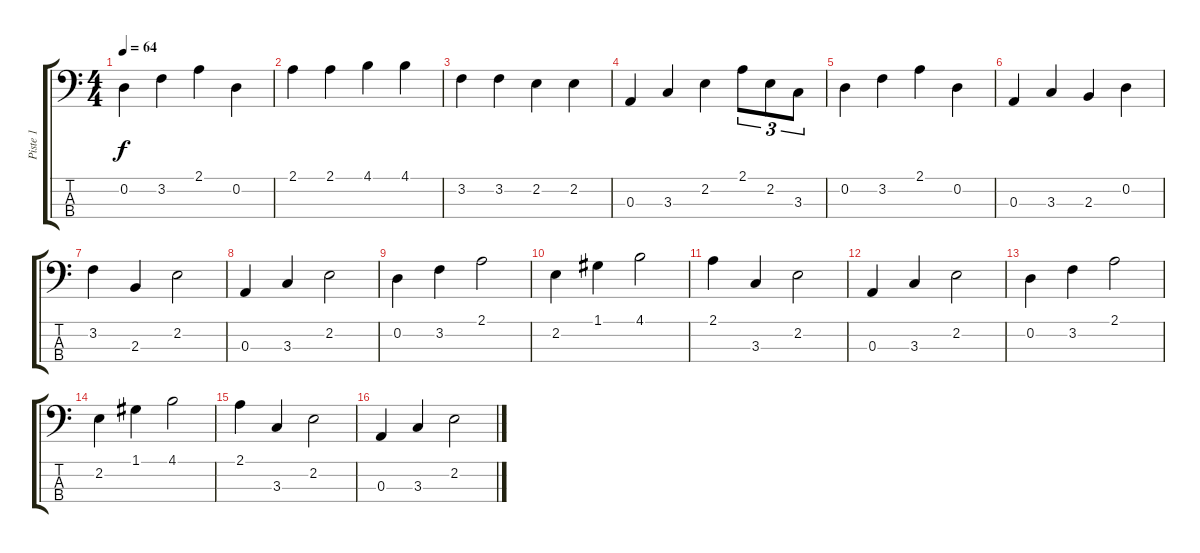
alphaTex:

\track ("Piste 1" "Piste 1") {instrument electricbassfinger}
\staff {score tabs}
\tuning (G2 D2 A1 E1) {hide}
\ts (4 4)
\tempo 64
\clef f4
\ks c
0.2.4{dy f} 3.2.4 2.1.4 0.2.4 |
2.1.4 2.1.4 4.1.4 4.1.4 |
3.2.4 3.2.4 2.2.4 2.2.4 |
0.3.4 3.3.4 2.2.4 2.1.8{tu (3 2)} 2.2.8{tu (3 2)} 3.3.8{tu (3 2)} |
0.2.4 3.2.4 2.1.4 0.2.4 |
0.3.4 3.3.4 2.3.4 0.2.4 |
3.2.4 2.3.4 2.2.2 |
0.3.4 3.3.4 2.2.2 |
0.2.4 3.2.4 2.1.2 |
2.2.4 1.1.4 4.1.2 |
2.1.4 3.3.4 2.2.2 |
0.3.4 3.3.4 2.2.2 |
0.2.4 3.2.4 2.1.2 |
2.2.4 1.1.4 4.1.2 |
2.1.4 3.3.4 2.2.2 |
0.3.4 3.3.4 2.2.2
